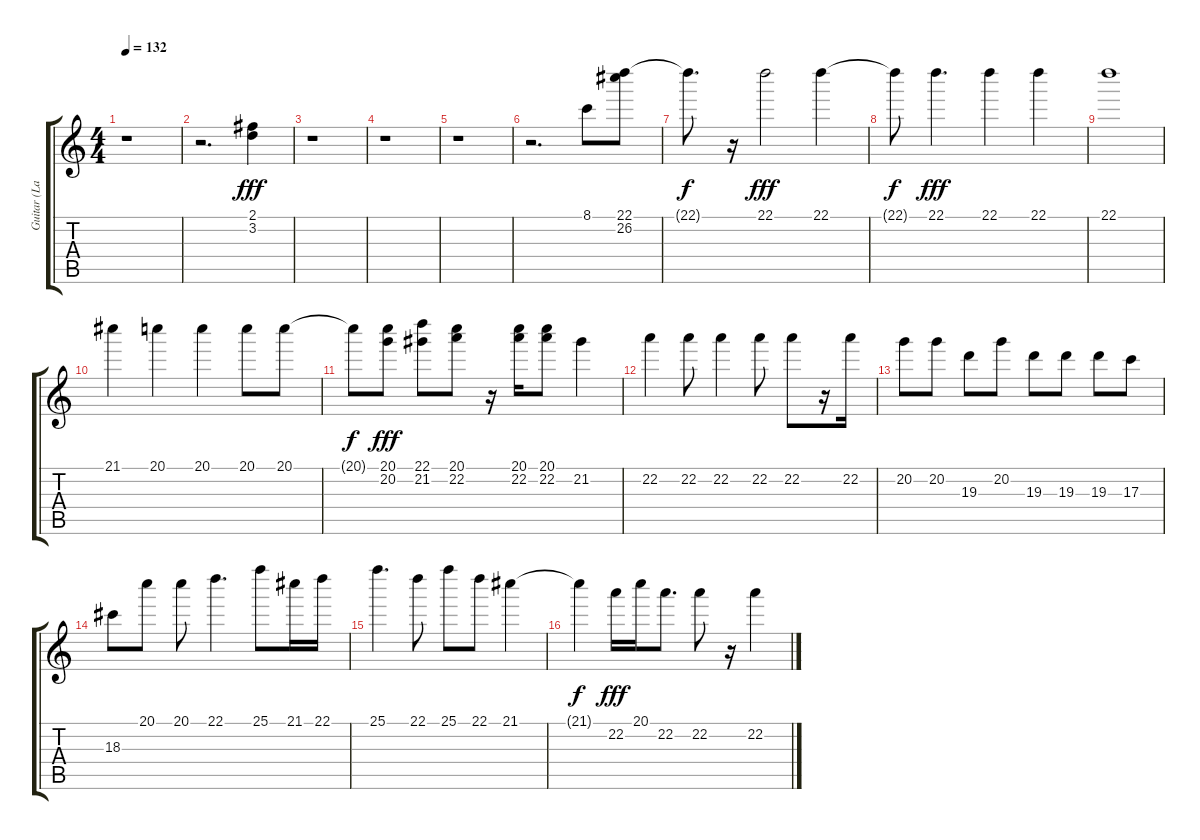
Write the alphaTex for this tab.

\track ("Guitar (Larry LaLonde)" "Guitar (La") {instrument overdrivenguitar}
\staff {score tabs}
\tuning (E4 B3 G3 D3 A2 E2) {hide}
\ts (4 4)
\tempo 132
\clef g2
\ks c
r.1{dy fff} |
r.2{d} (2.1 3.2).4 |
r.1 |
r.1 |
r.1 |
r.2{d} 8.1.8 (22.1 26.2).8 |
22.1{t}.8{d dy f} r.16 22.1.2{dy fff} 22.1.4 |
22.1{t}.8{dy f} 22.1.4{d dy fff} 22.1.4 22.1.4 |
22.1.1 |
21.1.4 20.1.4 20.1.4 20.1.8 20.1.8 |
20.1{t}.8{dy f} (20.1 20.2).8{dy fff} (22.1 21.2).8 (20.1 22.2).8 r.16 (20.1 22.2).16 (20.1 22.2).8 21.2.4 |
22.2.4 22.2.8 22.2.4 22.2.8 22.2.8 r.16 22.2.16 |
20.2.8 20.2.8 19.3.8 20.2.8 19.3.8 19.3.8 19.3.8 17.3.8 |
18.3.8 20.1.8 20.1.8 22.1.4{d} 25.1.8 21.1.16 22.1.16 |
25.1.4{d} 22.1.8 25.1.8 22.1.8 21.1.4 |
21.1{t}.4{dy f} 22.2.16{dy fff} 20.1.16 22.2.8{d} 22.2.8 r.16 22.2.4
